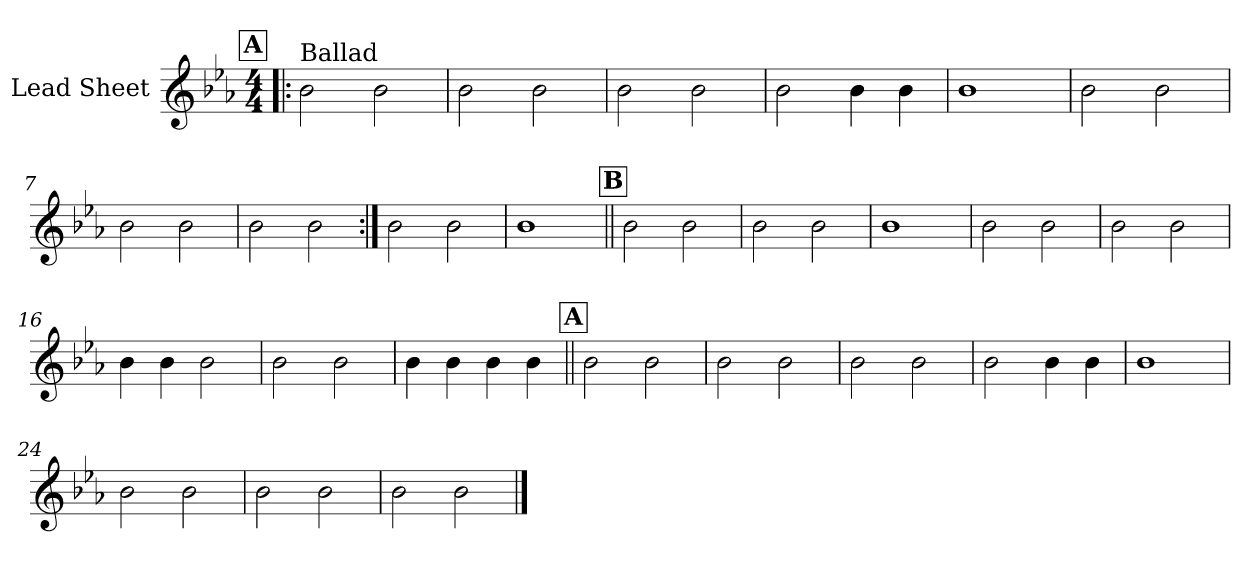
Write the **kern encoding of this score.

**kern
*part1
*staff1
*I"Lead Sheet
*clefG2
*k[b-e-a-]
*E-:
*M4/4
!!LO:REH:place=s1:a:fs=14:t=A
=1!|:
!LO:TX:a:t=Ballad
2b-\
2b-\
=2
2b-\
2b-\
=3
2b-\
2b-\
=4
2b-\
4b-\
4b-\
!!LO:LB:g=z
=5
1b-
=6
2b-\
2b-\
=7
2b-\
2b-\
=8
2b-\
2b-\
!!LO:LB:g=z
=9:|!
2b-\
2b-\
=10
1b-
!!LO:LB:g=z
!!LO:REH:place=s1:a:fs=14:t=B
=11||
2b-\
2b-\
=12
2b-\
2b-\
=13
1b-
=14
2b-\
2b-\
!!LO:LB:g=z
=15
2b-\
2b-\
=16
4b-\
4b-\
2b-\
=17
2b-\
2b-\
=18
4b-\
4b-\
4b-\
4b-\
!!LO:LB:g=z
!!LO:REH:place=s1:a:fs=14:t=A
=19||
2b-\
2b-\
=20
2b-\
2b-\
=21
2b-\
2b-\
=22
2b-\
4b-\
4b-\
!!LO:LB:g=z
=23
1b-
=24
2b-\
2b-\
=25
2b-\
2b-\
=26
2b-\
2b-\
==
*-
